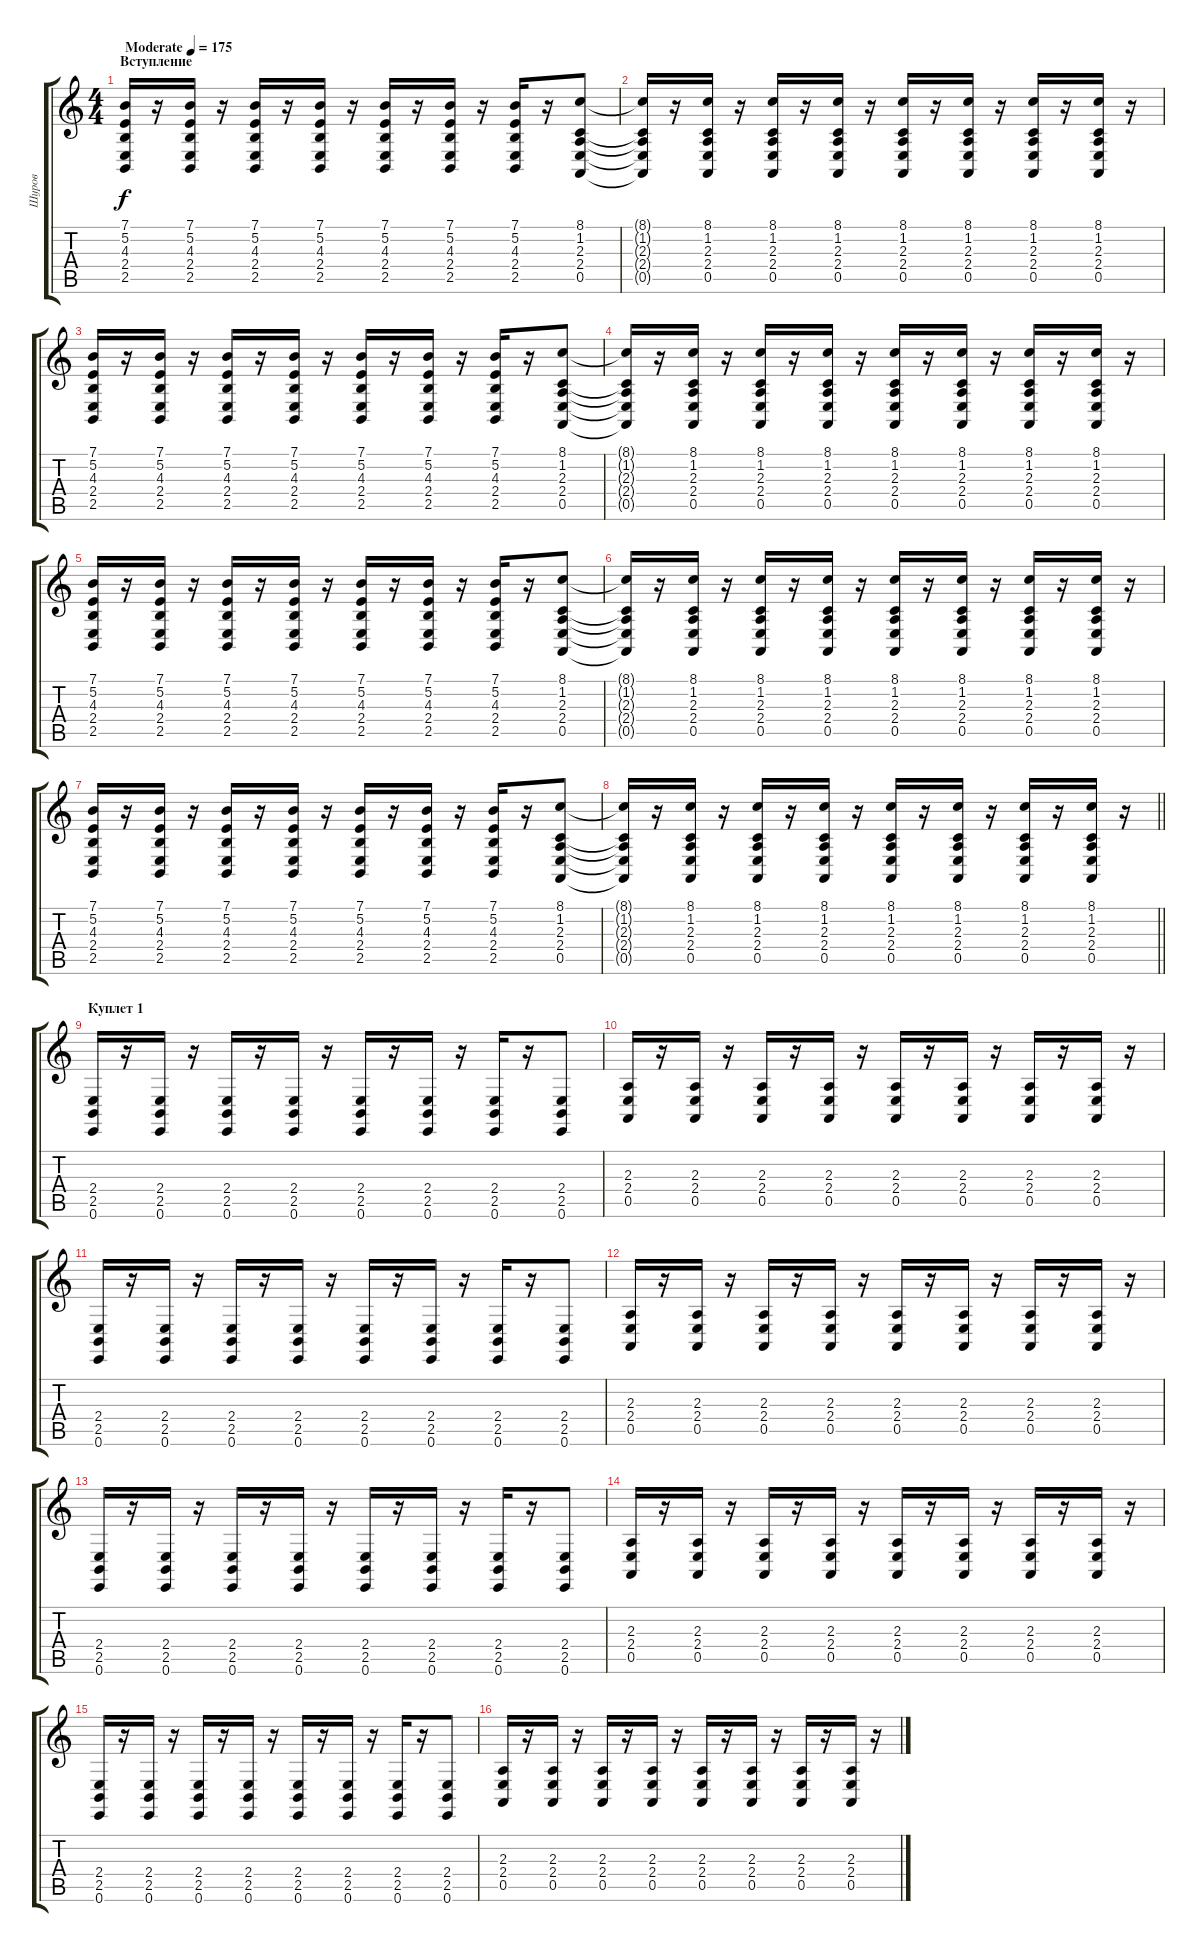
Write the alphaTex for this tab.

\track ("Шуров" "Шуров") {instrument lead1square}
\staff {score tabs}
\tuning (E4 B3 G3 D3 A2 E2) {hide}
\ts (4 4)
\section ("" "Вступление")
\tempo (175 "Moderate")
\clef g2
\ks c
(7.1 5.2 4.3 2.4 2.5).16{dy f instrument lead1square} r.16 (7.1 5.2 4.3 2.4 2.5).16 r.16 (7.1 5.2 4.3 2.4 2.5).16 r.16 (7.1 5.2 4.3 2.4 2.5).16 r.16 (7.1 5.2 4.3 2.4 2.5).16 r.16 (7.1 5.2 4.3 2.4 2.5).16 r.16 (7.1 5.2 4.3 2.4 2.5).16 r.16 (8.1 1.2 2.3 2.4 0.5).8 |
(8.1{t} 1.2{t} 2.3{t} 2.4{t} 0.5{t}).16 r.16 (8.1 1.2 2.3 2.4 0.5).16 r.16 (8.1 1.2 2.3 2.4 0.5).16 r.16 (8.1 1.2 2.3 2.4 0.5).16 r.16 (8.1 1.2 2.3 2.4 0.5).16 r.16 (8.1 1.2 2.3 2.4 0.5).16 r.16 (8.1 1.2 2.3 2.4 0.5).16 r.16 (8.1 1.2 2.3 2.4 0.5).16 r.16 |
(7.1 5.2 4.3 2.4 2.5).16 r.16 (7.1 5.2 4.3 2.4 2.5).16 r.16 (7.1 5.2 4.3 2.4 2.5).16 r.16 (7.1 5.2 4.3 2.4 2.5).16 r.16 (7.1 5.2 4.3 2.4 2.5).16 r.16 (7.1 5.2 4.3 2.4 2.5).16 r.16 (7.1 5.2 4.3 2.4 2.5).16 r.16 (8.1 1.2 2.3 2.4 0.5).8 |
(8.1{t} 1.2{t} 2.3{t} 2.4{t} 0.5{t}).16 r.16 (8.1 1.2 2.3 2.4 0.5).16 r.16 (8.1 1.2 2.3 2.4 0.5).16 r.16 (8.1 1.2 2.3 2.4 0.5).16 r.16 (8.1 1.2 2.3 2.4 0.5).16 r.16 (8.1 1.2 2.3 2.4 0.5).16 r.16 (8.1 1.2 2.3 2.4 0.5).16 r.16 (8.1 1.2 2.3 2.4 0.5).16 r.16 |
(7.1 5.2 4.3 2.4 2.5).16 r.16 (7.1 5.2 4.3 2.4 2.5).16 r.16 (7.1 5.2 4.3 2.4 2.5).16 r.16 (7.1 5.2 4.3 2.4 2.5).16 r.16 (7.1 5.2 4.3 2.4 2.5).16 r.16 (7.1 5.2 4.3 2.4 2.5).16 r.16 (7.1 5.2 4.3 2.4 2.5).16 r.16 (8.1 1.2 2.3 2.4 0.5).8 |
(8.1{t} 1.2{t} 2.3{t} 2.4{t} 0.5{t}).16 r.16 (8.1 1.2 2.3 2.4 0.5).16 r.16 (8.1 1.2 2.3 2.4 0.5).16 r.16 (8.1 1.2 2.3 2.4 0.5).16 r.16 (8.1 1.2 2.3 2.4 0.5).16 r.16 (8.1 1.2 2.3 2.4 0.5).16 r.16 (8.1 1.2 2.3 2.4 0.5).16 r.16 (8.1 1.2 2.3 2.4 0.5).16 r.16 |
(7.1 5.2 4.3 2.4 2.5).16 r.16 (7.1 5.2 4.3 2.4 2.5).16 r.16 (7.1 5.2 4.3 2.4 2.5).16 r.16 (7.1 5.2 4.3 2.4 2.5).16 r.16 (7.1 5.2 4.3 2.4 2.5).16 r.16 (7.1 5.2 4.3 2.4 2.5).16 r.16 (7.1 5.2 4.3 2.4 2.5).16 r.16 (8.1 1.2 2.3 2.4 0.5).8 |
\barLineRight lightlight
(8.1{t} 1.2{t} 2.3{t} 2.4{t} 0.5{t}).16 r.16 (8.1 1.2 2.3 2.4 0.5).16 r.16 (8.1 1.2 2.3 2.4 0.5).16 r.16 (8.1 1.2 2.3 2.4 0.5).16 r.16 (8.1 1.2 2.3 2.4 0.5).16 r.16 (8.1 1.2 2.3 2.4 0.5).16 r.16 (8.1 1.2 2.3 2.4 0.5).16 r.16 (8.1 1.2 2.3 2.4 0.5).16 r.16 |
\section ("" "Куплет 1")
(2.4 2.5 0.6).16 r.16 (2.4 2.5 0.6).16 r.16 (2.4 2.5 0.6).16 r.16 (2.4 2.5 0.6).16 r.16 (2.4 2.5 0.6).16 r.16 (2.4 2.5 0.6).16 r.16 (2.4 2.5 0.6).16 r.16 (2.4 2.5 0.6).8 |
(2.3 2.4 0.5).16 r.16 (2.3 2.4 0.5).16 r.16 (2.3 2.4 0.5).16 r.16 (2.3 2.4 0.5).16 r.16 (2.3 2.4 0.5).16 r.16 (2.3 2.4 0.5).16 r.16 (2.3 2.4 0.5).16 r.16 (2.3 2.4 0.5).16 r.16 |
(2.4 2.5 0.6).16 r.16 (2.4 2.5 0.6).16 r.16 (2.4 2.5 0.6).16 r.16 (2.4 2.5 0.6).16 r.16 (2.4 2.5 0.6).16 r.16 (2.4 2.5 0.6).16 r.16 (2.4 2.5 0.6).16 r.16 (2.4 2.5 0.6).8 |
(2.3 2.4 0.5).16 r.16 (2.3 2.4 0.5).16 r.16 (2.3 2.4 0.5).16 r.16 (2.3 2.4 0.5).16 r.16 (2.3 2.4 0.5).16 r.16 (2.3 2.4 0.5).16 r.16 (2.3 2.4 0.5).16 r.16 (2.3 2.4 0.5).16 r.16 |
(2.4 2.5 0.6).16 r.16 (2.4 2.5 0.6).16 r.16 (2.4 2.5 0.6).16 r.16 (2.4 2.5 0.6).16 r.16 (2.4 2.5 0.6).16 r.16 (2.4 2.5 0.6).16 r.16 (2.4 2.5 0.6).16 r.16 (2.4 2.5 0.6).8 |
(2.3 2.4 0.5).16 r.16 (2.3 2.4 0.5).16 r.16 (2.3 2.4 0.5).16 r.16 (2.3 2.4 0.5).16 r.16 (2.3 2.4 0.5).16 r.16 (2.3 2.4 0.5).16 r.16 (2.3 2.4 0.5).16 r.16 (2.3 2.4 0.5).16 r.16 |
(2.4 2.5 0.6).16 r.16 (2.4 2.5 0.6).16 r.16 (2.4 2.5 0.6).16 r.16 (2.4 2.5 0.6).16 r.16 (2.4 2.5 0.6).16 r.16 (2.4 2.5 0.6).16 r.16 (2.4 2.5 0.6).16 r.16 (2.4 2.5 0.6).8 |
(2.3 2.4 0.5).16 r.16 (2.3 2.4 0.5).16 r.16 (2.3 2.4 0.5).16 r.16 (2.3 2.4 0.5).16 r.16 (2.3 2.4 0.5).16 r.16 (2.3 2.4 0.5).16 r.16 (2.3 2.4 0.5).16 r.16 (2.3 2.4 0.5).16 r.16
